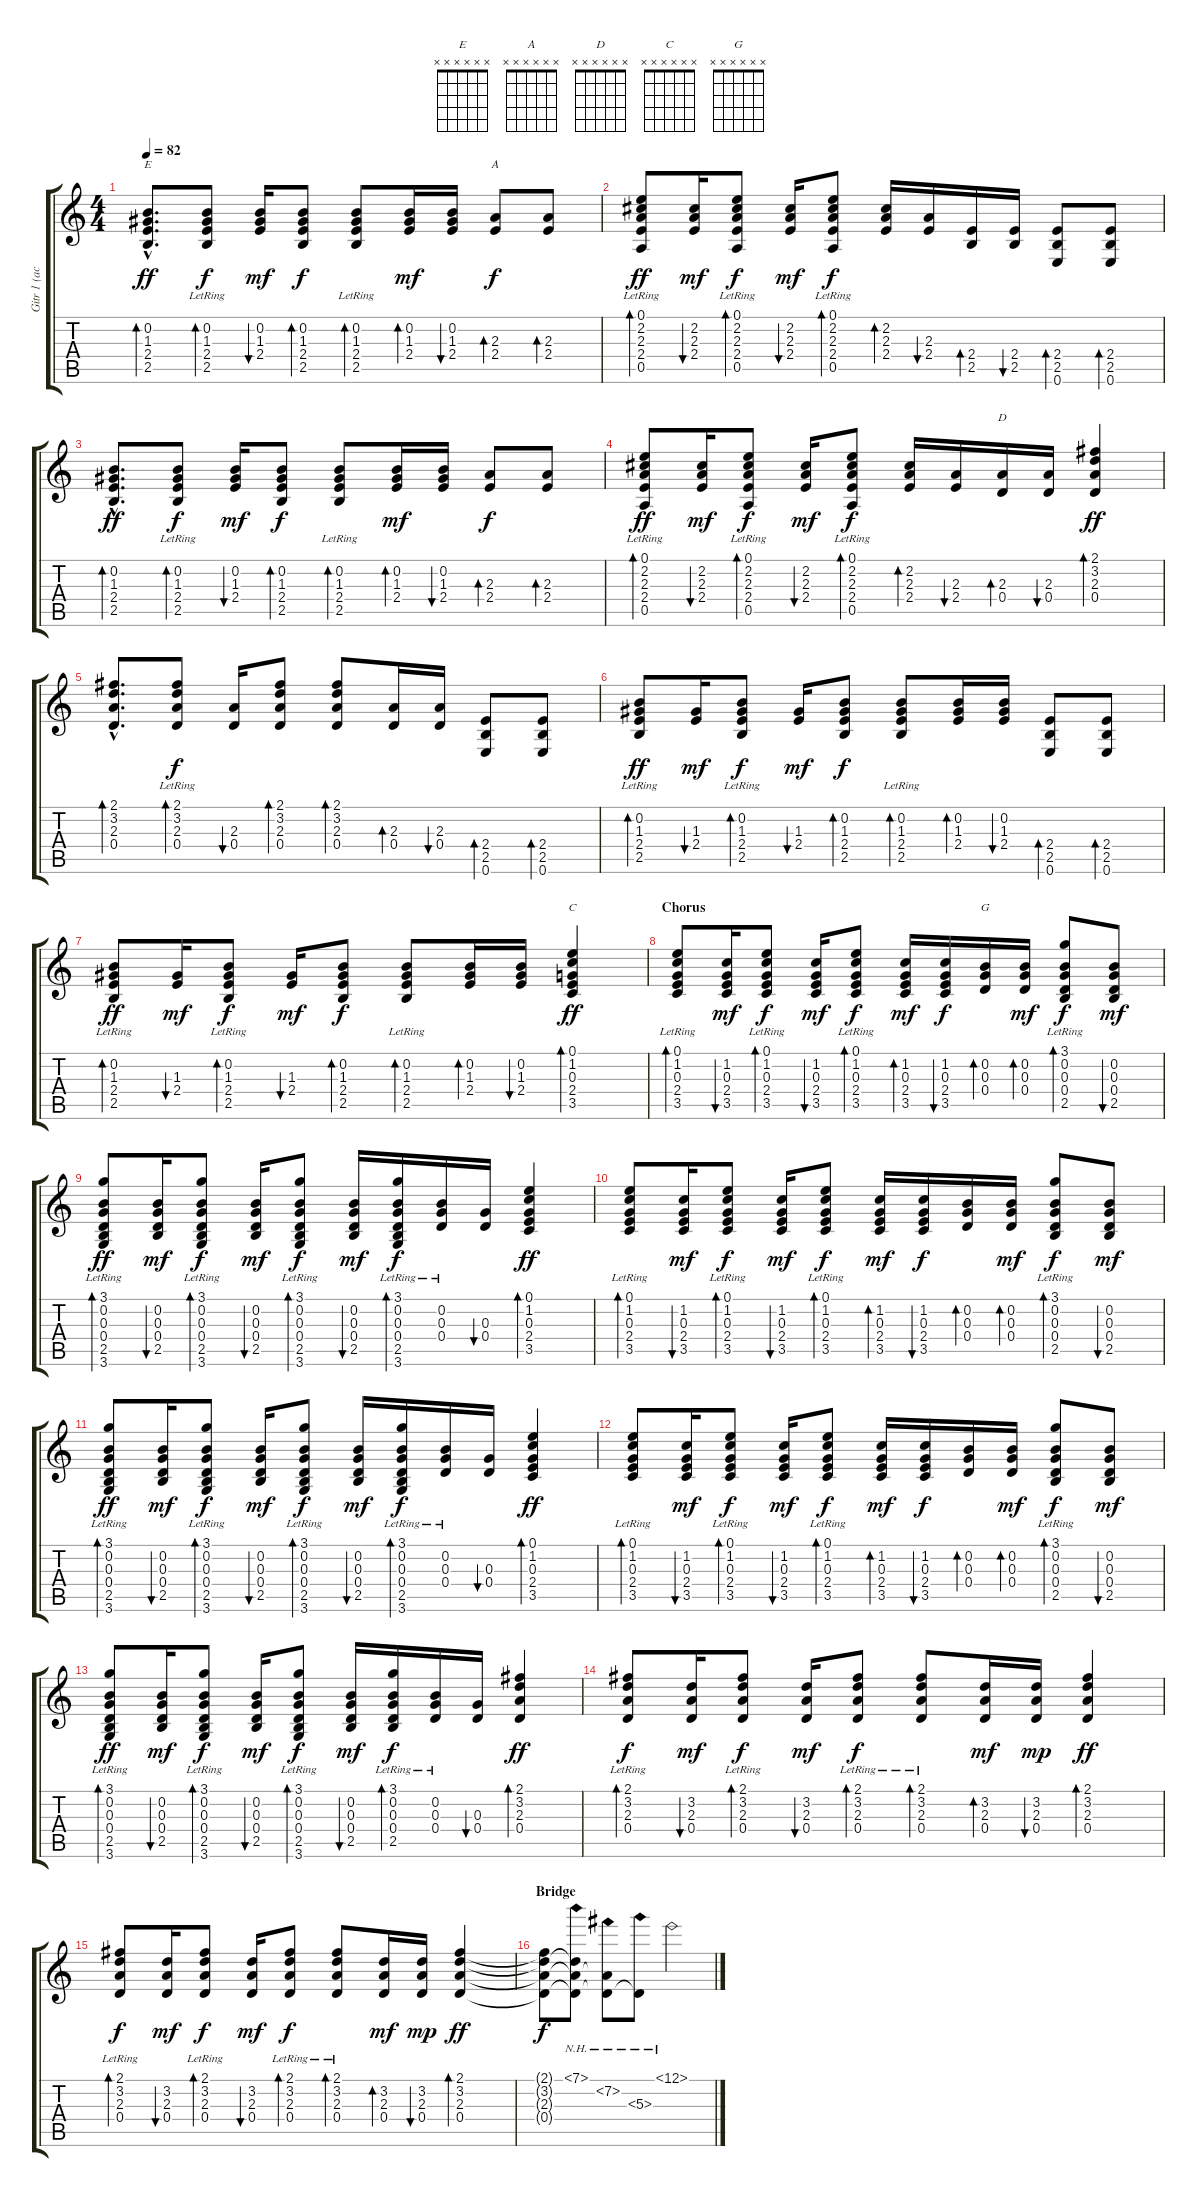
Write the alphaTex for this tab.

\track ("Gitr 1 (acoustic)" "Gitr 1 (ac") {instrument acousticguitarsteel}
\staff {score tabs}
\tuning (E4 B3 G3 D3 A2 E2) {hide}
\chord ("E" x x x x x x)
\chord ("A" x x x x x x)
\chord ("D" x x x x x x)
\chord ("C" x x x x x x)
\chord ("G" x x x x x x)
\ts (4 4)
\tempo 82
\clef g2
\ks c
(0.2{hac} 1.3{hac} 2.4{hac} 2.5{hac}).8{d bd 30 ch "E" dy ff} (0.2 1.3 2.4 2.5{lr}).8{bd 30 dy f} (0.2 1.3 2.4).16{bu 30 dy mf} (0.2 1.3 2.4 2.5).8{bd 30 dy f} (0.2 1.3 2.4 2.5{lr}).8{bd 30} (0.2 1.3 2.4).16{bd 30 dy mf} (0.2 1.3 2.4).16{bu 30} (2.3 2.4).8{bd 60 ch "A" dy f} (2.3 2.4).8{bd 60} |
(0.1{lr} 2.2{lr} 2.3 2.4 0.5{lr}).8{bd 30 dy ff} (2.2 2.3 2.4).16{bu 30 dy mf} (0.1{lr} 2.2{lr} 2.3 2.4 0.5{lr}).8{bd 30 dy f} (2.2 2.3 2.4).16{bu 60 dy mf} (0.1{lr} 2.2 2.3 2.4 0.5{lr}).8{bd 30 dy f} (2.2 2.3 2.4).16{bd 60} (2.3 2.4).16{bu 60} (2.4 2.5).16{bd 60} (2.4 2.5).16{bu 60} (2.4 2.5 0.6).8{bd 60} (2.4 2.5 0.6).8{bd 60} |
(0.2{hac} 1.3{hac} 2.4{hac} 2.5{hac}).8{d bd 30 dy ff} (0.2 1.3 2.4 2.5{lr}).8{bd 30 dy f} (0.2 1.3 2.4).16{bu 30 dy mf} (0.2 1.3 2.4 2.5).8{bd 30 dy f} (0.2 1.3 2.4 2.5{lr}).8{bd 30} (0.2 1.3 2.4).16{bd 30 dy mf} (0.2 1.3 2.4).16{bu 30} (2.3 2.4).8{bd 60 dy f} (2.3 2.4).8{bd 60} |
(0.1{lr} 2.2{lr} 2.3 2.4 0.5{lr}).8{bd 30 dy ff} (2.2 2.3 2.4).16{bu 30 dy mf} (0.1{lr} 2.2{lr} 2.3 2.4 0.5{lr}).8{bd 30 dy f} (2.2 2.3 2.4).16{bu 60 dy mf} (0.1{lr} 2.2 2.3 2.4 0.5{lr}).8{bd 30 dy f} (2.2 2.3 2.4).16{bd 60} (2.3 2.4).16{bu 60} (2.3 0.4).16{bd 60 ch "D"} (2.3 0.4).16{bu 60} (2.1 3.2 2.3 0.4).4{bd 30 dy ff} |
(2.1{hac} 3.2{hac} 2.3{hac} 0.4{hac}).8{d bd 30} (2.1{lr} 3.2{lr} 2.3 0.4).8{bd 30 dy f} (2.3 0.4).16{bu 30} (2.1 3.2 2.3 0.4).8{bd 30} (2.1 3.2 2.3 0.4).8{bd 30} (2.3 0.4).16{bd 30} (2.3 0.4).16{bu 30} (2.4 2.5 0.6).8{bd 30} (2.4 2.5 0.6).8{bd 30} |
(0.2{lr} 1.3 2.4 2.5{lr}).8{bd 30 dy ff} (1.3 2.4).16{bu 30 dy mf} (0.2{lr} 1.3 2.4 2.5{lr}).8{bd 30 dy f} (1.3 2.4).16{bu 30 dy mf} (0.2 1.3 2.4 2.5).8{bd 30 dy f} (0.2 1.3 2.4 2.5{lr}).8{bd 30} (0.2 1.3 2.4).16{bd 30} (0.2 1.3 2.4).16{bu 30} (2.4 2.5 0.6).8{bd 30} (2.4 2.5 0.6).8{bd 30} |
(0.2{lr} 1.3 2.4 2.5{lr}).8{bd 30 dy ff} (1.3 2.4).16{bu 30 dy mf} (0.2{lr} 1.3 2.4 2.5{lr}).8{bd 30 dy f} (1.3 2.4).16{bu 30 dy mf} (0.2 1.3 2.4 2.5).8{bd 30 dy f} (0.2 1.3 2.4 2.5{lr}).8{bd 30} (0.2 1.3 2.4).16{bd 30} (0.2 1.3 2.4).16{bu 30} (0.1 1.2 0.3 2.4 3.5).4{bd 30 ch "C" dy ff} |
\section ("" "Chorus")
(0.1{lr} 1.2{lr} 0.3 2.4 3.5{lr}).8{bd 30} (1.2 0.3 2.4 3.5).16{bu 30 dy mf} (0.1{lr} 1.2{lr} 0.3 2.4 3.5{lr}).8{bd 30 dy f} (1.2 0.3 2.4 3.5).16{bu 30 dy mf} (0.1{lr} 1.2{lr} 0.3 2.4 3.5{lr}).8{bd 30 dy f} (1.2 0.3 2.4 3.5).16{bd 30 dy mf} (1.2 0.3 2.4 3.5).16{bu 30 dy f} (0.2 0.3 0.4).16{bd 30 ch "G"} (0.2 0.3 0.4).16{bd 30 dy mf} (3.1{lr} 0.2{lr} 0.3 0.4 2.5).8{bd 30 dy f} (0.2 0.3 0.4 2.5).8{bu 30 dy mf} |
(3.1{lr} 0.2 0.3 0.4 2.5{lr} 3.6{lr}).8{bd 30 dy ff} (0.2 0.3 0.4 2.5).16{bu 30 dy mf} (3.1{lr} 0.2 0.3 0.4 2.5{lr} 3.6{lr}).8{bd 30 dy f} (0.2 0.3 0.4 2.5).16{bu 30 dy mf} (3.1{lr} 0.2 0.3 0.4 2.5{lr} 3.6{lr}).8{bd 30 dy f} (0.2 0.3 0.4 2.5).16{bu 30 dy mf} (3.1{lr} 0.2 0.3 0.4 2.5{lr} 3.6{lr}).16{bd 30 dy f} (0.2{lr} 0.3 0.4).16 (0.3 0.4).16{bu 30} (0.1 1.2 0.3 2.4 3.5).4{bd 30 dy ff} |
(0.1{lr} 1.2{lr} 0.3 2.4 3.5{lr}).8{bd 30} (1.2 0.3 2.4 3.5).16{bu 30 dy mf} (0.1{lr} 1.2{lr} 0.3 2.4 3.5{lr}).8{bd 30 dy f} (1.2 0.3 2.4 3.5).16{bu 30 dy mf} (0.1{lr} 1.2{lr} 0.3 2.4 3.5{lr}).8{bd 30 dy f} (1.2 0.3 2.4 3.5).16{bd 30 dy mf} (1.2 0.3 2.4 3.5).16{bu 30 dy f} (0.2 0.3 0.4).16{bd 30} (0.2 0.3 0.4).16{bd 30 dy mf} (3.1{lr} 0.2{lr} 0.3 0.4 2.5).8{bd 30 dy f} (0.2 0.3 0.4 2.5).8{bu 30 dy mf} |
(3.1{lr} 0.2 0.3 0.4 2.5{lr} 3.6{lr}).8{bd 30 dy ff} (0.2 0.3 0.4 2.5).16{bu 30 dy mf} (3.1{lr} 0.2 0.3 0.4 2.5{lr} 3.6{lr}).8{bd 30 dy f} (0.2 0.3 0.4 2.5).16{bu 30 dy mf} (3.1{lr} 0.2 0.3 0.4 2.5{lr} 3.6{lr}).8{bd 30 dy f} (0.2 0.3 0.4 2.5).16{bu 30 dy mf} (3.1{lr} 0.2 0.3 0.4 2.5{lr} 3.6{lr}).16{bd 30 dy f} (0.2{lr} 0.3 0.4).16 (0.3 0.4).16{bu 30} (0.1 1.2 0.3 2.4 3.5).4{bd 30 dy ff} |
(0.1{lr} 1.2{lr} 0.3 2.4 3.5{lr}).8{bd 30} (1.2 0.3 2.4 3.5).16{bu 30 dy mf} (0.1{lr} 1.2{lr} 0.3 2.4 3.5{lr}).8{bd 30 dy f} (1.2 0.3 2.4 3.5).16{bu 30 dy mf} (0.1{lr} 1.2{lr} 0.3 2.4 3.5{lr}).8{bd 30 dy f} (1.2 0.3 2.4 3.5).16{bd 30 dy mf} (1.2 0.3 2.4 3.5).16{bu 30 dy f} (0.2 0.3 0.4).16{bd 30} (0.2 0.3 0.4).16{bd 30 dy mf} (3.1{lr} 0.2{lr} 0.3 0.4 2.5).8{bd 30 dy f} (0.2 0.3 0.4 2.5).8{bu 30 dy mf} |
(3.1{lr} 0.2 0.3 0.4 2.5{lr} 3.6{lr}).8{bd 30 dy ff} (0.2 0.3 0.4 2.5).16{bu 30 dy mf} (3.1{lr} 0.2 0.3 0.4 2.5{lr} 3.6{lr}).8{bd 30 dy f} (0.2 0.3 0.4 2.5).16{bu 30 dy mf} (3.1{lr} 0.2 0.3 0.4 2.5{lr} 3.6{lr}).8{bd 30 dy f} (0.2 0.3 0.4 2.5).16{bu 30 dy mf} (3.1{lr} 0.2 0.3 0.4 2.5{lr}).16{bd 30 dy f} (0.2{lr} 0.3 0.4).16 (0.3 0.4).16{bu 30} (2.1 3.2 2.3 0.4).4{bd 30 dy ff} |
(2.1{lr} 3.2 2.3 0.4).8{bd 30 dy f} (3.2 2.3 0.4).16{bu 30 dy mf} (2.1{lr} 3.2 2.3 0.4).8{bd 30 dy f} (3.2 2.3 0.4).16{bu 30 dy mf} (2.1{lr} 3.2 2.3 0.4).8{bd 30 dy f} (2.1{lr} 3.2 2.3 0.4).8{bd 30} (3.2 2.3 0.4).16{bd 30 dy mf} (3.2 2.3 0.4).16{bu 30 dy mp} (2.1 3.2 2.3 0.4).4{bd 30 dy ff} |
(2.1{lr} 3.2 2.3 0.4).8{bd 30 dy f} (3.2 2.3 0.4).16{bu 30 dy mf} (2.1{lr} 3.2 2.3 0.4).8{bd 30 dy f} (3.2 2.3 0.4).16{bu 30 dy mf} (2.1{lr} 3.2 2.3 0.4).8{bd 30 dy f} (2.1{lr} 3.2 2.3 0.4).8{bd 30} (3.2 2.3 0.4).16{bd 30 dy mf} (3.2 2.3 0.4).16{bu 30 dy mp} (2.1 3.2 2.3 0.4).4{bd 30 dy ff} |
\section ("" "Bridge")
(2.1{t} 3.2{t} 2.3{t} 0.4{t}).8{dy f} (7.1{nh} 3.2{t} 2.3{t} 0.4{t}).8{instrument acousticguitarnylon} (7.2{nh} 2.3{t} 0.4{t}).8 (5.3{nh} 0.4{t}).8 12.1{nh}.2
